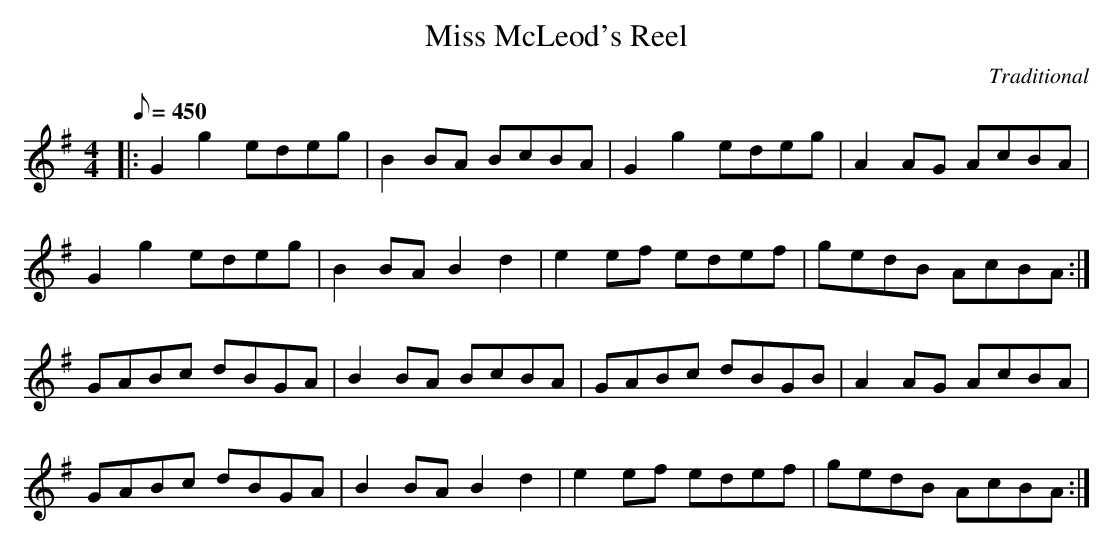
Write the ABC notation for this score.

X:1
T:Miss McLeod's Reel
C:Traditional
M:4/4
L:1/8
Q:1/8=450
K:G
|:G2g2 edeg|B2BA BcBA|G2g2 edeg|A2AG AcBA|
G2g2 edeg|B2BA B2d2|e2ef edef|gedB AcBA:|
3 GABc dBGA|B2BA BcBA|GABc dBGB|A2AG AcBA|
GABc dBGA|B2BA B2d2|e2ef edef|gedB AcBA:|
